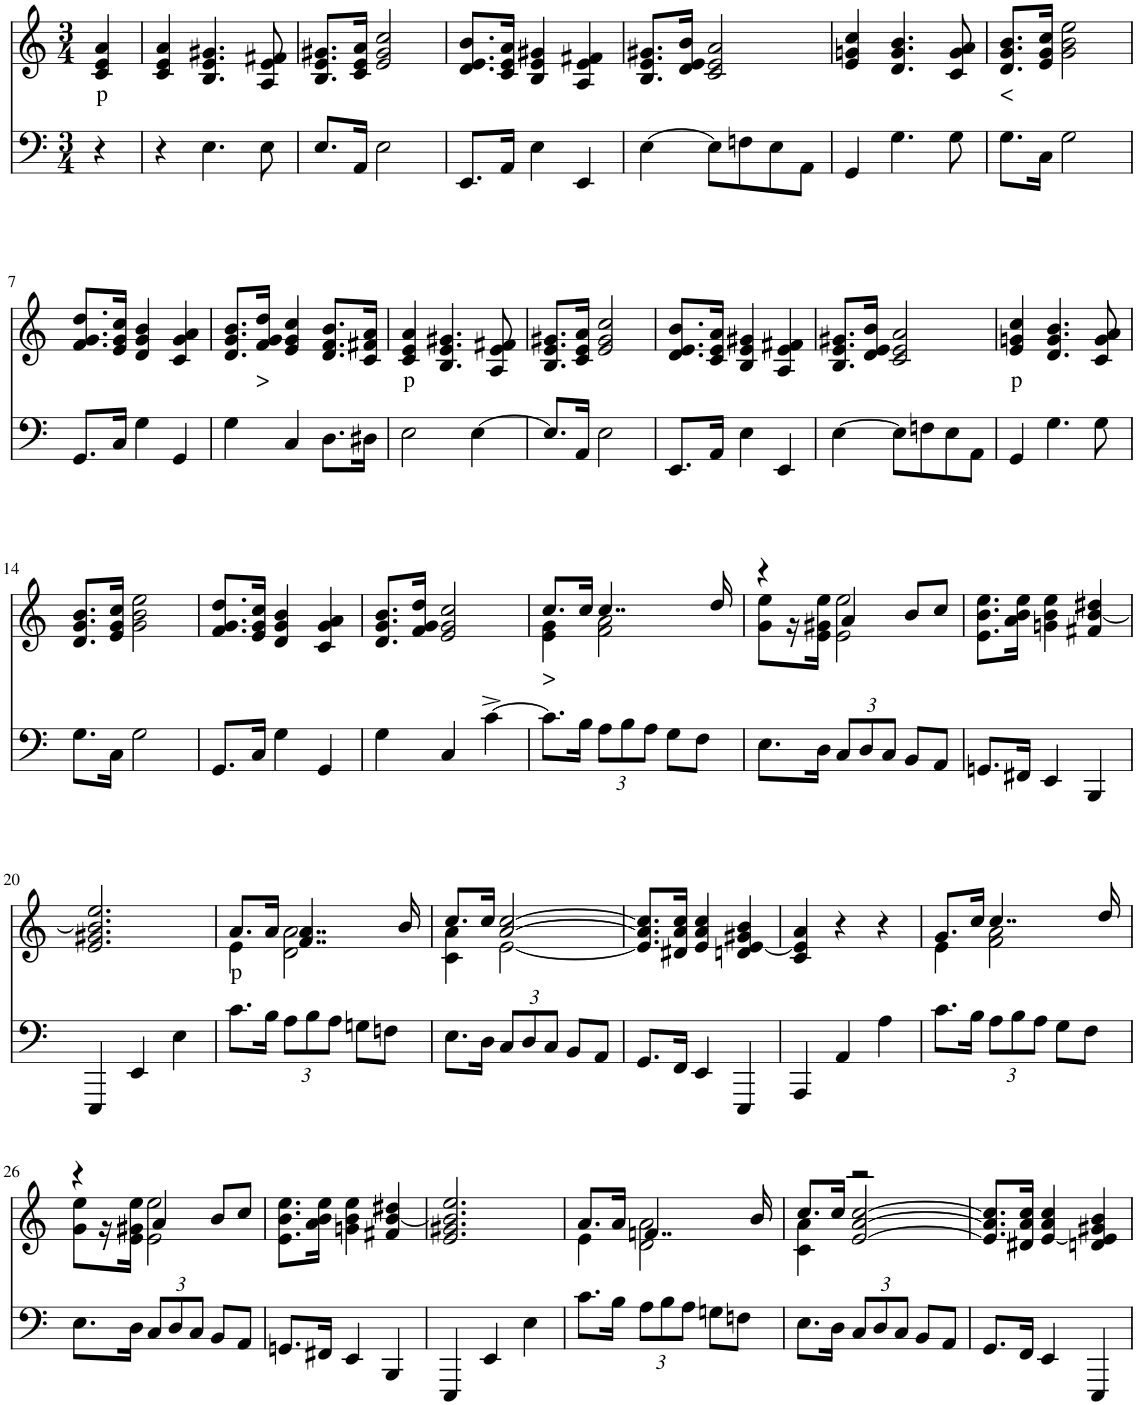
**kern	**kern	**text
*part2	*part1	*part1
*staff2	*staff1	*staff1
*I"Piano	*I"Piano	*
*I'Pno	*I'Pno	*
*clefF4	*clefG2	*
*k[]	*k[]	*
*M3/4	*M3/4	*
=	=	=
!	!	!LO:LY:b
4r	4c/ 4e/ 4a/	p
=1	=1	=1
4r	4c/ 4e/ 4a/	.
4.E\	4.B/ 4.e/ 4.g#X/	.
8E\	8A/ 8e/ 8f#X/	.
=2	=2	=2
8.E/L	8.B/ 8.e/ 8.g#X/L	.
16AA/Jk	16c/ 16e/ 16a/Jk	.
2E\	2e/ 2g#/ 2cc/	.
=3	=3	=3
8.EE/L	8.d/ 8.e/ 8.b/L	.
16AA/Jk	16c/ 16e/ 16a/Jk	.
4E\	4B/ 4e/ 4g#X/	.
4EE/	4A/ 4e/ 4f#X/	.
=4	=4	=4
[4E\	8.B/ 8.e/ 8.g#X/L	.
.	16d/ 16e/ 16b/Jk	.
8E\L]	2c/ 2e/ 2a/	.
8Fn\	.	.
8E\	.	.
8AA\J	.	.
=5	=5	=5
4GG/	4e/ 4gn/ 4cc/	.
4.G\	4.d/ 4.g/ 4.b/	.
8G\	8c/ 8g/ 8a/	.
=6	=6	=6
!	!	!LO:LY:b
8.G\L	8.d/ 8.g/ 8.b/L	<
16C\Jk	16e/ 16g/ 16cc/Jk	.
2G\	2g\ 2b\ 2ee\	.
!!LO:LB:g=z
=7	=7	=7
8.GG/L	8.f/ 8.g/ 8.dd/L	.
16C/Jk	16e/ 16g/ 16cc/Jk	.
4G\	4d/ 4g/ 4b/	.
4GG/	4c/ 4g/ 4a/	.
=8	=8	=8
4G\	8.d/ 8.g/ 8.b/L	.
!	!	!LO:LY:b
.	16f/ 16g/ 16dd/Jk	>
4C/	4e/ 4g/ 4cc/	.
8.D\L	8.d/ 8.f/ 8.b/L	.
16D#X\Jk	16c/ 16f#X/ 16a/Jk	.
=9	=9	=9
!	!	!LO:LY:b
2E\	4c/ 4e/ 4a/	p
.	4.B/ 4.e/ 4.g#X/	.
[4E\	.	.
.	8A/ 8e/ 8f#X/	.
=10	=10	=10
8.E/L]	8.B/ 8.e/ 8.g#X/L	.
16AA/Jk	16c/ 16e/ 16a/Jk	.
2E\	2e/ 2g#/ 2cc/	.
=11	=11	=11
8.EE/L	8.d/ 8.e/ 8.b/L	.
16AA/Jk	16c/ 16e/ 16a/Jk	.
4E\	4B/ 4e/ 4g#X/	.
4EE/	4A/ 4e/ 4f#X/	.
=12	=12	=12
[4E\	8.B/ 8.e/ 8.g#X/L	.
.	16d/ 16e/ 16b/Jk	.
8E\L]	2c/ 2e/ 2a/	.
8Fn\	.	.
8E\	.	.
8AA\J	.	.
=13	=13	=13
!	!	!LO:LY:b
4GG/	4e/ 4gn/ 4cc/	p
4.G\	4.d/ 4.g/ 4.b/	.
8G\	8c/ 8g/ 8a/	.
!!LO:LB:g=z
=14	=14	=14
8.G\L	8.d/ 8.g/ 8.b/L	.
16C\Jk	16e/ 16g/ 16cc/Jk	.
2G\	2g\ 2b\ 2ee\	.
=15	=15	=15
8.GG/L	8.f/ 8.g/ 8.dd/L	.
16C/Jk	16e/ 16g/ 16cc/Jk	.
4G\	4d/ 4g/ 4b/	.
4GG/	4c/ 4g/ 4a/	.
=16	=16	=16
4G\	8.d/ 8.g/ 8.b/L	.
.	16f/ 16g/ 16dd/Jk	.
4C/	2e/ 2g/ 2cc/	.
[4c^\	.	.
=17	=17	=17
*	*^	*
!	!	!	!LO:LY:b
8.c\L]	8.cc/L	4e\ 4g\	>
16B\Jk	16cc/Jk	.	.
*Xbrackettup	*	*	*
12A\L	4..cc/	2f\ 2a\	.
12B\	.	.	.
12A\J	.	.	.
8G\L	.	.	.
8F\J	.	.	.
.	16dd/	.	.
=18	=18	=18	=18
8.E\L	4r	8g\ 8ee\L	.
.	.	16r	.
16D\Jk	.	16e\ 16g#X\ 16ee\JJ	.
12C/L	4a/	2e\ 2ee\	.
12D/	.	.	.
12C/J	.	.	.
8BB/L	8b/L	.	.
8AA/J	8cc/J	.	.
*	*v	*v	*
=19	=19	=19
8.GGn/L	8.e\ 8.b\ 8.ee\L	.
16FF#X/Jk	16a\ 16b\ 16ee\Jk	.
4EE/	4gn\ 4b\ 4ee\	.
4BBB/	4f#X/ [4b/ 4dd#X/	.
!!LO:LB:g=z
=20	=20	=20
4EEE/	2.e/ 2.g#X/ 2.b/] 2.ee/	.
4EE/	.	.
4E\	.	.
=21	=21	=21
*	*^	*
!	!	!	!LO:LY:b
8.c\L	8.a/L	4e\	p
16B\Jk	16a/Jk	.	.
12A\L	4..f/ 4..a/	2d\ 2a\	.
12B\	.	.	.
12A\J	.	.	.
8Gn\L	.	.	.
8Fn\J	.	.	.
.	16b/	.	.
=22	=22	=22	=22
8.E\L	8.cc/L	4c\ 4a\	.
16D\Jk	16cc/Jk	.	.
12C/L	[2a/ [2cc/	[2e\	.
12D/	.	.	.
12C/J	.	.	.
8BB/L	.	.	.
8AA/J	.	.	.
*	*v	*v	*
=23	=23	=23
8.GG/L	8.e/] 8.a/] 8.cc/]L	.
16FF/Jk	16d#X/ 16a/ 16cc/Jk	.
4EE/	4e/ 4a/ 4cc/	.
4EEE/	4dn/ [4e/ 4g#X/ 4b/	.
=24	=24	=24
4AAA/	4c/ 4e/] 4a/	.
4AA/	4r	.
4A\	4r	.
=25	=25	=25
*	*^	*
8.c\L	8.g/L	4e\	.
16B\Jk	16cc/Jk	.	.
12A\L	4..cc/	2f\ 2a\	.
12B\	.	.	.
12A\J	.	.	.
8G\L	.	.	.
8F\J	.	.	.
.	16dd/	.	.
!!LO:LB:g=z	!!
=26	=26	=26	=26
8.E\L	4r	8g\ 8ee\L	.
.	.	16r	.
16D\Jk	.	16e\ 16g#X\ 16ee\JJ	.
12C/L	4a/	2e\ 2ee\	.
12D/	.	.	.
12C/J	.	.	.
8BB/L	8b/L	.	.
8AA/J	8cc/J	.	.
*	*v	*v	*
=27	=27	=27
8.GGn/L	8.e\ 8.b\ 8.ee\L	.
16FF#X/Jk	16a\ 16b\ 16ee\Jk	.
4EE/	4gn\ 4b\ 4ee\	.
4BBB/	4f#X/ [4b/ 4dd#X/	.
=28	=28	=28
4EEE/	2.e/ 2.g#X/ 2.b/] 2.ee/	.
4EE/	.	.
4E\	.	.
=29	=29	=29
*	*^	*
8.c\L	8.a/L	4e\	.
16B\Jk	16a/Jk	.	.
12A\L	4..fn/	2d\ 2a\	.
12B\	.	.	.
12A\J	.	.	.
8Gn\L	.	.	.
8Fn\J	.	.	.
.	16b/	.	.
=30	=30	=30	=30
8.E\L	8.cc/L	4c\ 4a\	.
16D\Jk	16cc/Jk	.	.
12C/L	2r	[2e/ [2a/ [2cc/	.
12D/	.	.	.
12C/J	.	.	.
8BB/L	.	.	.
8AA/J	.	.	.
*	*v	*v	*
=31	=31	=31
8.GG/L	8.e/] 8.a/] 8.cc/]L	.
16FF/Jk	16d#X/ 16a/ 16cc/Jk	.
4EE/	[4e/ 4a/ 4cc/	.
4EEE/	4dn/ 4e/] 4g#X/ 4b/	.
=	=	=
*-	*-	*-
